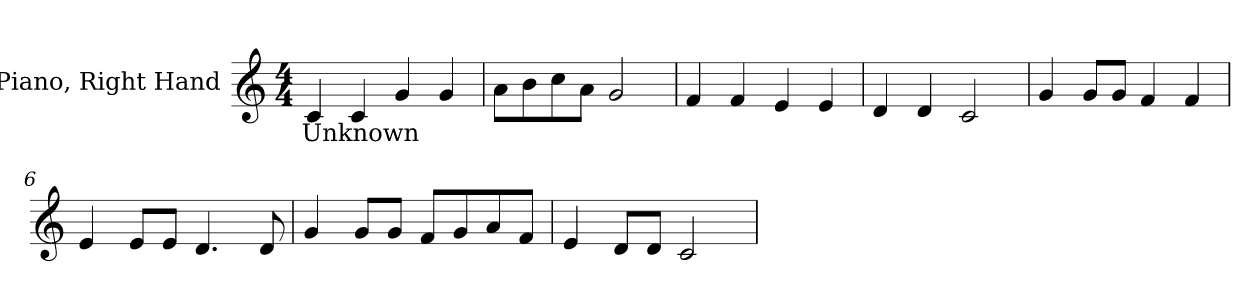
**kern	**text
*part1	*part1
*staff1	*staff1
*I"Piano, Right Hand	*
*I'Pno.	*
*clefG2	*
*k[]	*
*M4/4	*
*MM90	*
=1	=1
!	!LO:LY:b
4c/	Unknown
4c/	.
4g/	.
4g/	.
=2	=2
8a\L	.
8b\	.
8cc\	.
8a\J	.
2g/	.
=3	=3
4f/	.
4f/	.
4e/	.
4e/	.
=4	=4
4d/	.
4d/	.
2c/	.
=5	=5
4g/	.
8g/L	.
8g/J	.
4f/	.
4f/	.
=6	=6
4e/	.
8e/L	.
8e/J	.
4.d/	.
8d/	.
=7	=7
4g/	.
8g/L	.
8g/J	.
8f/L	.
8g/	.
8a/	.
8f/J	.
!!LO:LB:g=z
=8	=8
4e/	.
8d/L	.
8d/J	.
2c/	.
=	=
*-	*-
